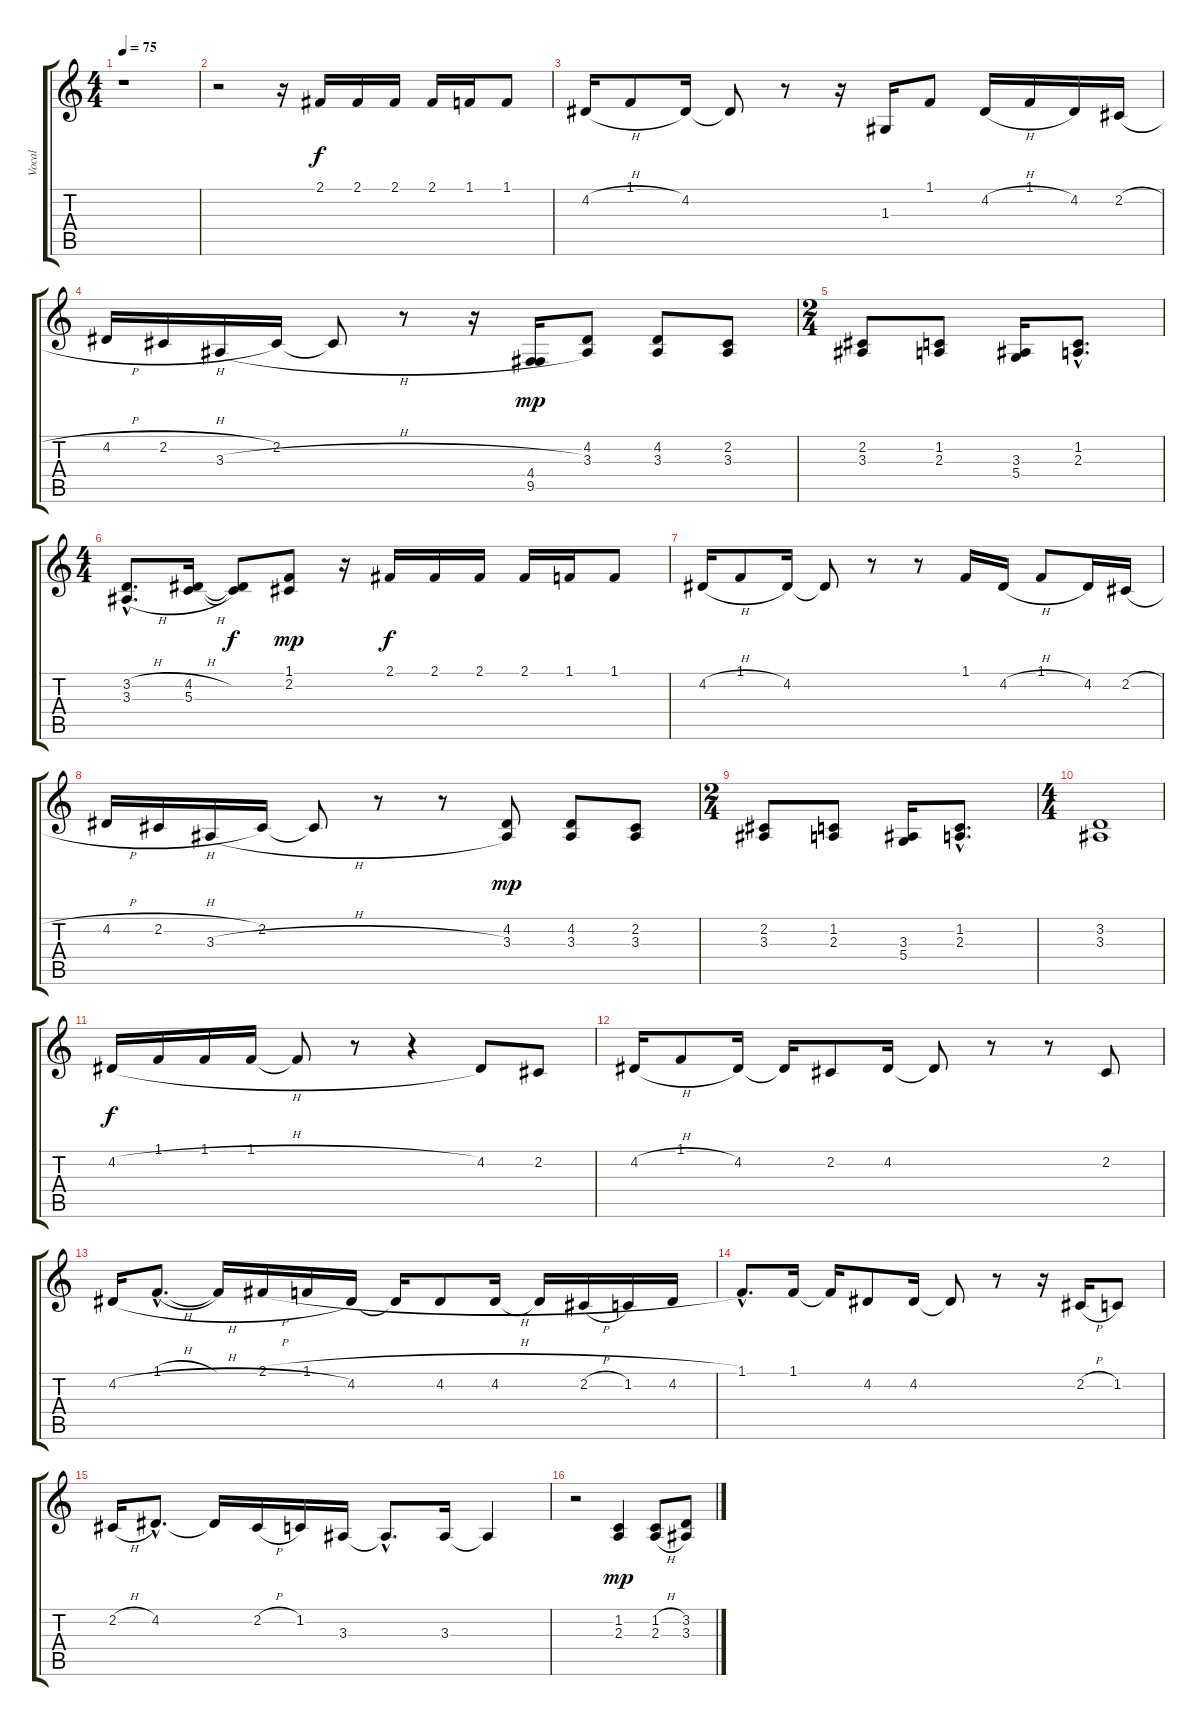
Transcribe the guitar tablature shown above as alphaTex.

\track ("Vocal" "Vocal") {instrument lead6voice}
\staff {score tabs}
\tuning (E4 B3 G3 D3 A2 E2) {hide}
\ts (4 4)
\tempo 75
\clef g2
\ks c
r.1{dy mp} |
r.2 r.16 2.1.16{dy f} 2.1.16 2.1.16 2.1.16 1.1.16 1.1.8 |
4.2{h}.16 1.1.8 4.2.16 4.2{t}.8 r.8 r.16 1.3.16 1.1.8 4.2{h}.16 1.1.16 4.2.16 2.2{h}.16 |
4.2{h}.16 2.2{h}.16 3.3{h}.16 2.2.16 2.2{t}.8 r.8 r.16 (4.4 9.5).16{dy mp} (4.2 3.3).8 (4.2 3.3).8 (2.2 3.3).8 |
\ts (2 4)
(2.2 3.3).8 (1.2 2.3).8 (3.3 5.4).16 (1.2{hac} 2.3{hac}).8{d} |
\ts (4 4)
(3.2{h hac} 3.3{h hac}).8{d} (4.2{h} 5.3{h}).16 (4.2{t} 5.3{t}).8{dy f} (1.1 2.2).8{dy mp} r.16 2.1.16{dy f} 2.1.16 2.1.16 2.1.16 1.1.16 1.1.8 |
4.2{h}.16 1.1.8 4.2.16 4.2{t}.8 r.8 r.8 1.1.16 4.2{h}.16 1.1.8 4.2.16 2.2{h}.16 |
4.2{h}.16 2.2{h}.16 3.3{h}.16 2.2.16 2.2{t}.8 r.8 r.8 (4.2 3.3).8{dy mp} (4.2 3.3).8 (2.2 3.3).8 |
\ts (2 4)
(2.2 3.3).8 (1.2 2.3).8 (3.3 5.4).16 (1.2{hac} 2.3{hac}).8{d} |
\ts (4 4)
(3.2 3.3).1 |
4.2{h}.16{dy f} 1.1.16 1.1.16 1.1.16 1.1{t}.8 r.8 r.4 4.2.8 2.2.8 |
4.2{h}.16 1.1.8 4.2.16 4.2{t}.16 2.2.8 4.2.16 4.2{t}.8 r.8 r.8 2.2.8 |
4.2{h}.16 1.1{h hac}.8{d} 1.1{t}.16 2.1{h}.16 1.1{h}.16 4.2.16 4.2{t}.16 4.2.8 4.2.16 4.2{t}.16 2.2{h}.16 1.2.16 4.2.16 |
1.1{hac}.8{d} 1.1.16 1.1{t}.16 4.2.8 4.2.16 4.2{t}.8 r.8 r.16 2.2{h}.16 1.2.8 |
2.2{h}.16 4.2{hac}.8{d} 4.2{t}.16 2.2{h}.16 1.2.16 3.3.16 3.3{hac t}.8{d} 3.3.16 3.3{t}.4 |
r.2 (1.2 2.3).4{dy mp} (1.2{h} 2.3{h}).8 (3.2 3.3).8
